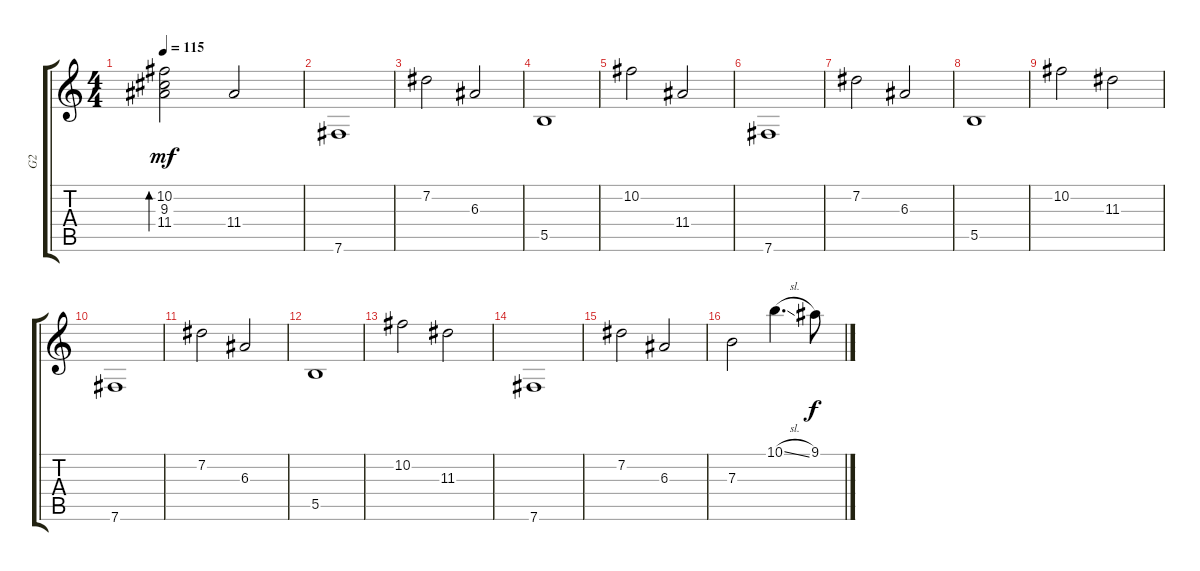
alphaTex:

\track ("G2" "G2") {instrument electricguitarclean}
\staff {score tabs}
\tuning (Db4 Ab3 E3 B2 Gb2 B1) {hide}
\ts (4 4)
\tempo 115
\clef g2
\ks c
(10.2 9.3 11.4).2{bd 480 dy mf} 11.4.2 |
7.6.1 |
7.2.2 6.3.2 |
5.5.1 |
10.2.2 11.4.2 |
7.6.1 |
7.2.2 6.3.2 |
5.5.1 |
10.2.2 11.3.2 |
7.6.1 |
7.2.2 6.3.2 |
5.5.1 |
10.2.2 11.3.2 |
7.6.1 |
7.2.2 6.3.2 |
7.3.2 10.1{sl}.4{d} 9.1.8{dy f}
